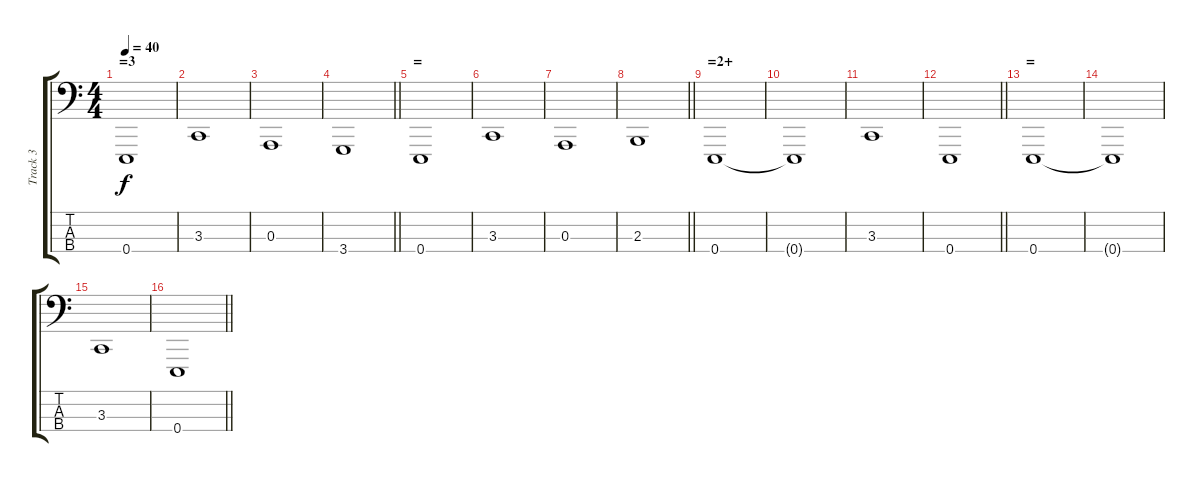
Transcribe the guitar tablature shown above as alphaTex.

\track ("Track 3" "Track 3") {instrument synthstrings2}
\staff {score tabs}
\tuning (G2 D2 A1 E1) {hide}
\ts (4 4)
\section ("" "=3")
\tempo 40
\clef f4
\ks c
0.4.1{dy f} |
3.3.1 |
0.3.1 |
\barLineRight lightlight
3.4.1 |
\section ("" "=")
0.4.1 |
3.3.1 |
0.3.1 |
\barLineRight lightlight
2.3.1 |
\section ("" "=2+")
0.4.1 |
0.4{t}.1 |
3.3.1 |
\barLineRight lightlight
0.4.1 |
\section ("" "=")
0.4.1 |
0.4{t}.1 |
3.3.1 |
\barLineRight lightlight
0.4.1
